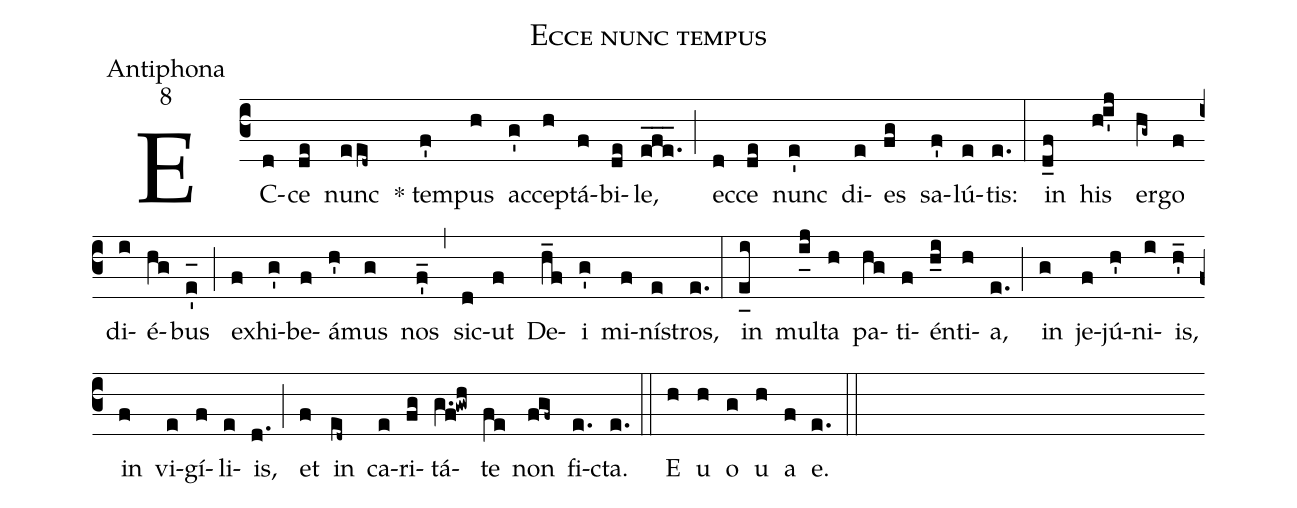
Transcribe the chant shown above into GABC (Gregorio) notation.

name:Ecce nunc tempus;
office-part:Antiphona;
mode:8;
%%
(c3) EC(d)ce(de) nunc(eed~) * tem(f')pus(h) ac(g')ce(h)ptá(f)bi(de)le,(efe.___) (;) ec(d)ce(de) nunc(e') di(e)es(fg) sa(f')lú(e)tis:(e.) (:) in(d_f) his(hi'j) er(hg~)go(f) di(i)é(hg)bus(e'_[oh:h]) (;) ex(f)hi(g')be(f)á(h')mus(g) nos(f'_) (,) sic(d)ut(f) De(h_f)i(g') mi(f)ní(e)stros,(e.) (:) in(e_[uh:l]i) mul(i_[uh:l]j)ta(h) pa(hg)ti(f)én(h_i)ti(h)a,(e.) (;) in(g) je(f)jú(h')ni(i)is,(h'_) in(f) vi(e)gí(f)li(e)is,(d.) (;) et(f) in(ed~) ca(e)ri(fg)tá(g.f!gwh)te(fe) non(fgf~) fi(e.)cta.(e.) (::) <eu>E(h) u(h) o(g) u(h) a(f) e.</eu>(e.) (::)
